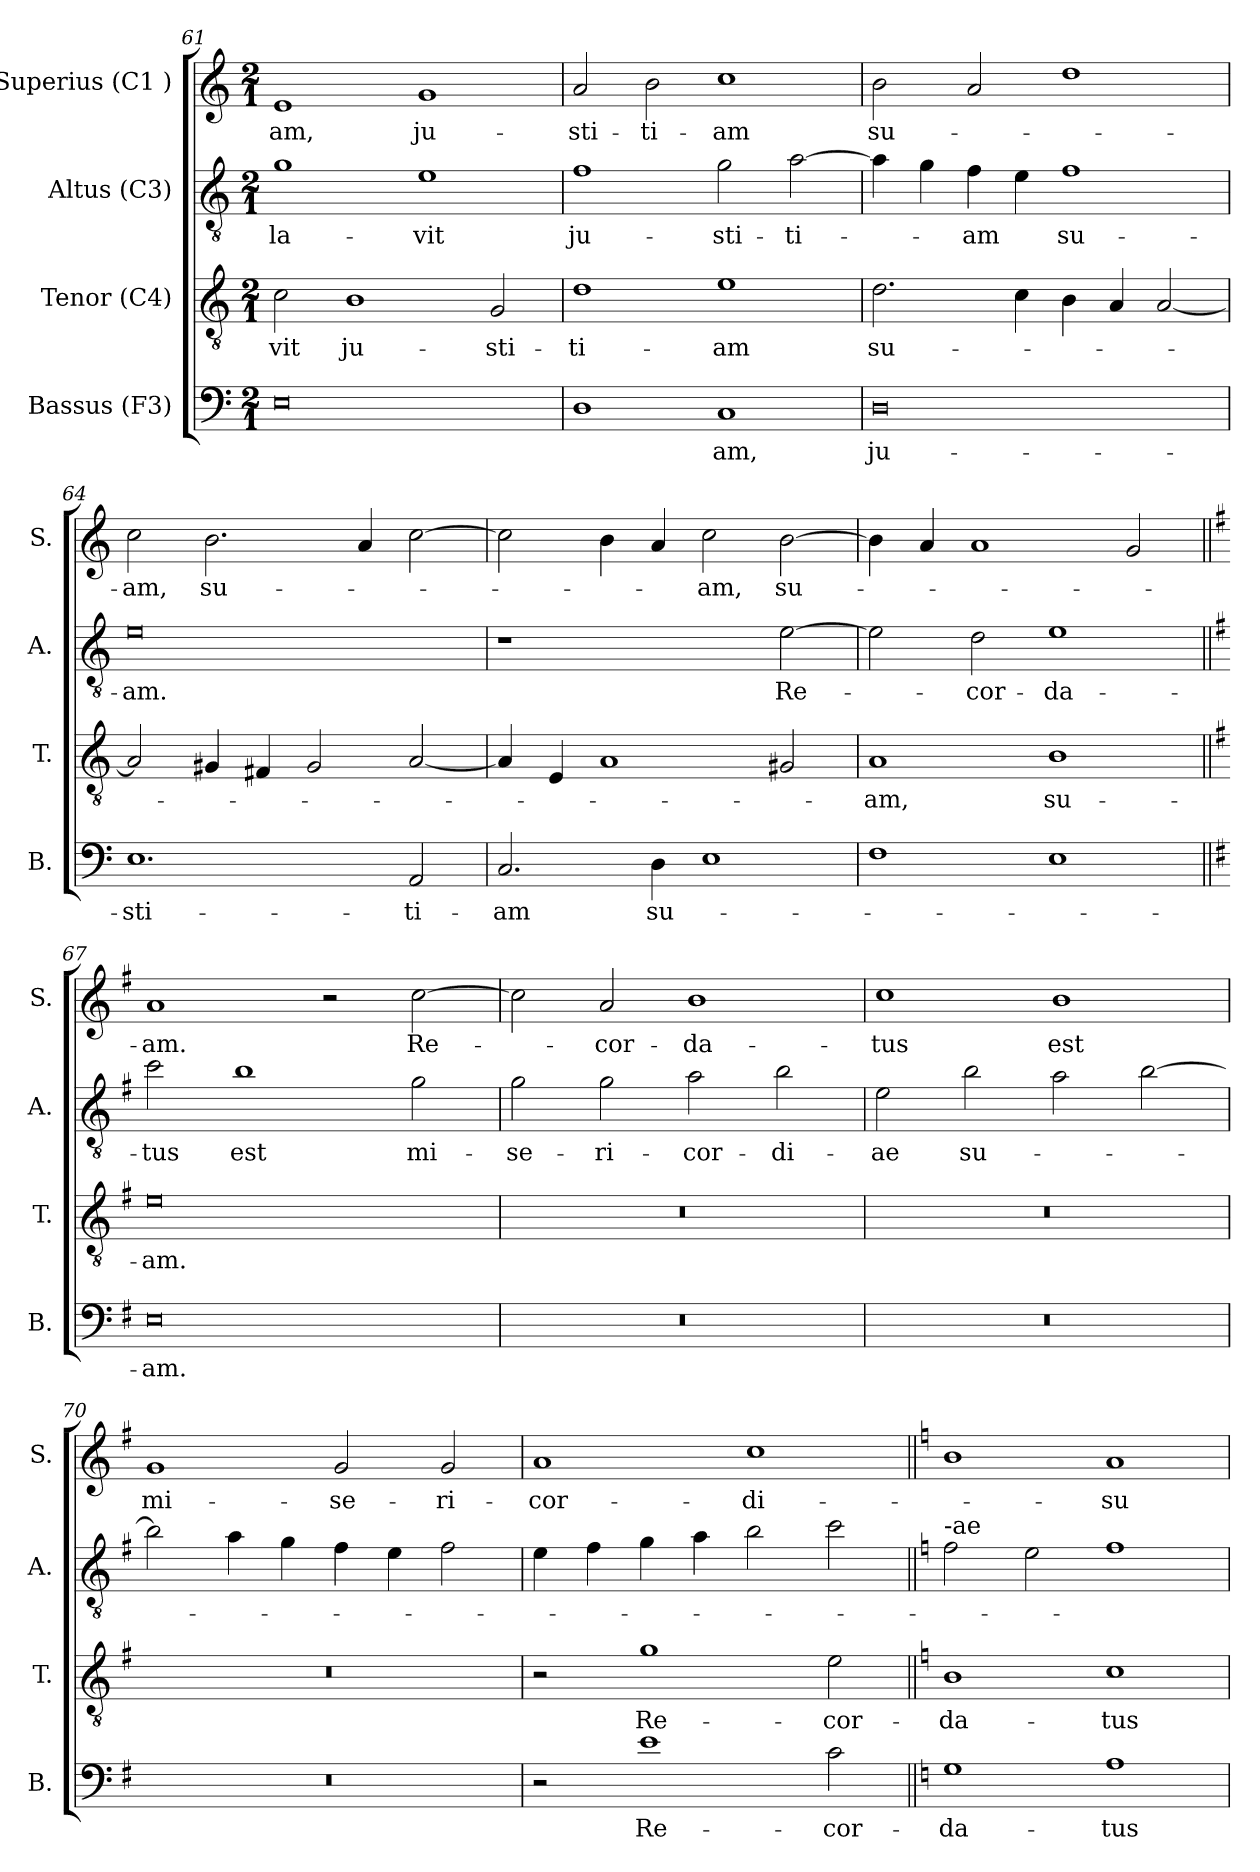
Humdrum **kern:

**kern	**text	**kern	**text	**kern	**text	**kern	**text
*part4	*part4	*part3	*part3	*part2	*part2	*part1	*part1
*staff4	*staff4	*staff3	*staff3	*staff2	*staff2	*staff1	*staff1
*I"Bassus (F3)	*	*I"Tenor (C4)	*	*I"Altus (C3)	*	*I"Superius (C1 )	*
*I'B.	*	*I'T.	*	*I'A.	*	*I'S.	*
*clefF4	*	*clefGv2	*	*clefGv2	*	*clefG2	*
*k[]	*	*k[]	*	*k[]	*	*k[]	*
*M2/1	*	*M2/1	*	*M2/1	*	*M2/1	*
=61	=61	=61	=61	=61	=61	=61	=61
!	!	!	!LO:LY:b	!	!LO:LY:b	!	!LO:LY:b
0E	.	2c\	-vit	1g	-la-	1e	-am,
!	!	!	!LO:LY:b	!	!	!	!
.	.	1B	ju-	.	.	.	.
!	!	!	!	!	!LO:LY:b	!	!LO:LY:b
.	.	.	.	1e	-vit	1g	ju-
!	!	!	!LO:LY:b	!	!	!	!
.	.	2G/	-sti-	.	.	.	.
!!LO:LB:g=z
=62	=62	=62	=62	=62	=62	=62	=62
!	!	!	!LO:LY:b	!	!LO:LY:b	!	!LO:LY:b
1D	.	1d	-ti-	1f	ju-	2a/	-sti-
!	!	!	!	!	!	!	!LO:LY:b
.	.	.	.	.	.	2b\	-ti-
!	!LO:LY:b	!	!LO:LY:b	!	!LO:LY:b	!	!LO:LY:b
1C	-am,	1e	-am	2g\	-sti-	1cc	-am
!	!	!	!	!	!LO:LY:b	!	!
.	.	.	.	[2a\	-ti-	.	.
=63	=63	=63	=63	=63	=63	=63	=63
!	!LO:LY:b	!	!LO:LY:b	!	!	!	!LO:LY:b
0D	ju-	2.d\	su-	4a\]	.	2b\	su-
.	.	.	.	4g\	.	.	.
!	!	!	!	!	!LO:LY:b	!	!
.	.	.	.	4f\	-am	2a/	.
.	.	4c\	.	4e\	.	.	.
!	!	!	!	!	!LO:LY:b	!	!
.	.	4B\	.	1f	su-	1dd	.
.	.	4A/	.	.	.	.	.
.	.	[2A/	.	.	.	.	.
=64	=64	=64	=64	=64	=64	=64	=64
!	!LO:LY:b	!	!	!	!LO:LY:b	!	!LO:LY:b
1.E	-sti-	2A/]	.	0e	-am.	2cc\	-am,
!	!	!	!	!	!	!	!LO:LY:b
.	.	4G#X/	.	.	.	2.b\	su-
.	.	4F#X/	.	.	.	.	.
.	.	2G#/	.	.	.	.	.
.	.	.	.	.	.	4a/	.
!	!LO:LY:b	!	!	!	!	!	!
2AA/	-ti-	[2A/	.	.	.	[2cc\	.
=65	=65	=65	=65	=65	=65	=65	=65
!	!LO:LY:b	!	!	!	!	!	!
2.C/	-am	4A/]	.	1r	.	2cc\]	.
.	.	4E/	.	.	.	.	.
.	.	1A	.	.	.	4b\	.
!	!LO:LY:b	!	!	!	!	!	!
4D\	su-	.	.	.	.	4a/	.
!	!	!	!	!	!	!	!LO:LY:b
1E	.	.	.	2ryy	.	2cc\	-am,
!	!	!	!	!	!LO:LY:b	!	!LO:LY:b
.	.	2G#X/	.	[2e\	Re-	[2b\	su-
=66	=66	=66	=66	=66	=66	=66	=66
!	!	!	!LO:LY:b	!	!	!	!
1F	.	1A	-am,	2e\]	.	4b\]	.
.	.	.	.	.	.	4a/	.
!	!	!	!	!	!LO:LY:b	!	!
.	.	.	.	2d\	-cor-	1a	.
!	!	!	!LO:LY:b	!	!LO:LY:b	!	!
1E	.	1B	su-	1e	-da-	.	.
.	.	.	.	.	.	2g/	.
!!LO:PB:g=z
=67||	=67||	=67||	=67||	=67||	=67||	=67||	=67||
*k[f#]	*	*k[f#]	*	*k[f#]	*	*k[f#]	*
!	!LO:LY:b	!	!LO:LY:b	!	!LO:LY:b	!	!LO:LY:b
0E	-am.	0e	-am.	2cc\	-tus	1a	-am.
!	!	!	!	!	!LO:LY:b	!	!
.	.	.	.	1b	est	.	.
.	.	.	.	.	.	2r	.
!	!	!	!	!	!LO:LY:b	!	!LO:LY:b
.	.	.	.	2g\	mi-	[2cc\	Re-
=68	=68	=68	=68	=68	=68	=68	=68
!	!	!	!	!	!LO:LY:b	!	!
0r	.	0r	.	2g\	-se-	2cc\]	.
!	!	!	!	!	!LO:LY:b	!	!LO:LY:b
.	.	.	.	2g\	-ri-	2a/	-cor-
!	!	!	!	!	!LO:LY:b	!	!LO:LY:b
.	.	.	.	2a\	-cor-	1b	-da-
!	!	!	!	!	!LO:LY:b	!	!
.	.	.	.	2b\	-di-	.	.
=69	=69	=69	=69	=69	=69	=69	=69
!	!	!	!	!	!LO:LY:b	!	!LO:LY:b
0r	.	0r	.	2e\	-ae	1cc	-tus
!	!	!	!	!	!LO:LY:b	!	!
.	.	.	.	2b\	su-	.	.
!	!	!	!	!	!	!	!LO:LY:b
.	.	.	.	2a\	.	1b	est
.	.	.	.	[2b\	.	.	.
=70	=70	=70	=70	=70	=70	=70	=70
!	!	!	!	!	!	!	!LO:LY:b
0r	.	0r	.	2b\]	.	1g	mi-
.	.	.	.	4a\	.	.	.
.	.	.	.	4g\	.	.	.
!	!	!	!	!	!	!	!LO:LY:b
.	.	.	.	4f#\	.	2g/	-se-
.	.	.	.	4e\	.	.	.
!	!	!	!	!	!	!	!LO:LY:b
.	.	.	.	2f#\	.	2g/	-ri-
=71	=71	=71	=71	=71	=71	=71	=71
!	!	!	!	!	!	!	!LO:LY:b
2r	.	2r	.	4e\	.	1a	-cor-
.	.	.	.	4f#\	.	.	.
!	!LO:LY:b	!	!LO:LY:b	!	!	!	!
1e	Re-	1g	Re-	4g\	.	.	.
.	.	.	.	4a\	.	.	.
!	!	!	!	!	!	!	!LO:LY:b
.	.	.	.	2b\	.	1cc	-di-
!	!LO:LY:b	!	!LO:LY:b	!	!	!	!
2c\	-cor-	2e\	-cor-	2cc\	.	.	.
!!LO:LB:g=z
=72||	=72||	=72||	=72||	=72||	=72||	=72||	=72||
*k[]	*	*k[]	*	*k[]	*	*k[]	*
!	!	!	!	!LO:TX:a:t=-ae	!	!	!
!	!LO:LY:b	!	!LO:LY:b	!	!	!	!
1G	-da-	1B	-da-	2f\	.	1b	.
.	.	.	.	2e\	.	.	.
!	!LO:LY:b	!	!LO:LY:b	!	!	!	!LO:LY:b
1A	-tus	1c	-tus	1f	.	1a	-su-
=	=	=	=	=	=	=	=
*-	*-	*-	*-	*-	*-	*-	*-
